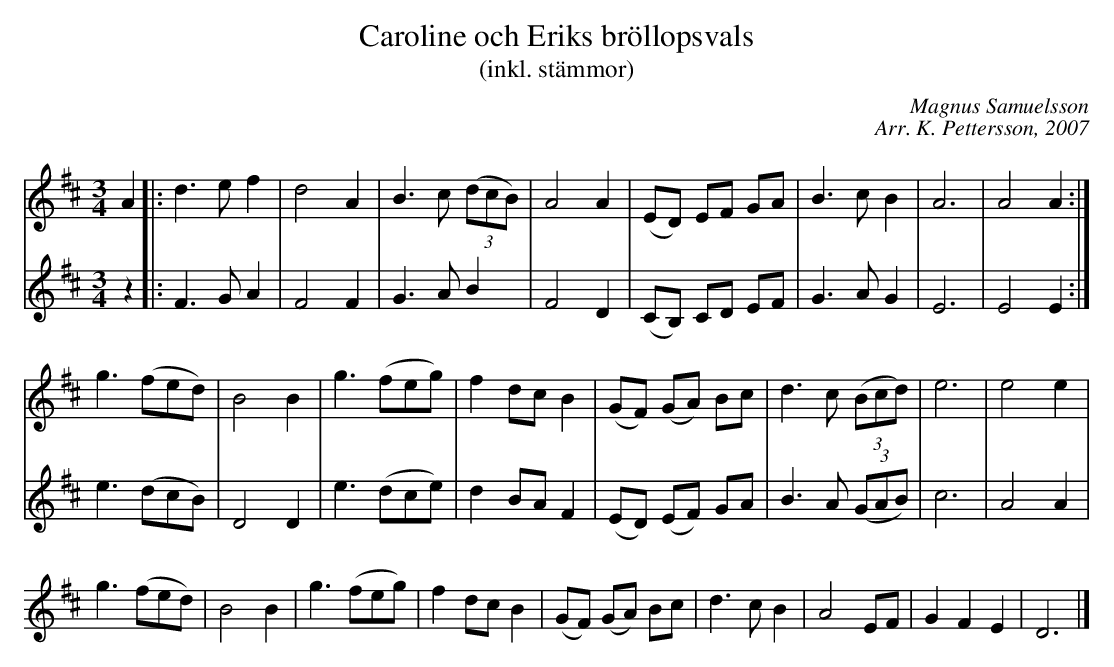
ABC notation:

X:1
T: Caroline och Eriks bröllopsvals
T: (inkl. stämmor)
C: Magnus Samuelsson
C: Arr. K. Pettersson, 2007
M: 3/4
L: 1/4
K: D
V:1
A |: d>ef | d2A | B>c ((3d/c/B/) | A2A | (E/D/) E/F/ G/A/ | B>cB | A3 | A2A :|
g>(fe/d/) | B2B | g>(fe/g/) | fd/c/B | (G/F/) (G/A/) B/c/ | d>c ((3B/c/d/) | e3 | e2e |
g>(fe/d/) | B2B | g>(fe/g/) | fd/c/B | (G/F/) (G/A/) B/c/ | d>cB | A2E/F/ | GFE | D3 |]
V:2
z |: F>GA | F2F | G>AB | F2D | (C/B,/) C/D/ E/F/ | G>AG | E3 | E2E :|
e>(dc/B/) | D2D | e>(dc/e/) | dB/A/F | (E/D/) (E/F/) G/A/ | B>A ((3G/A/B/) | c3 | A2A |
